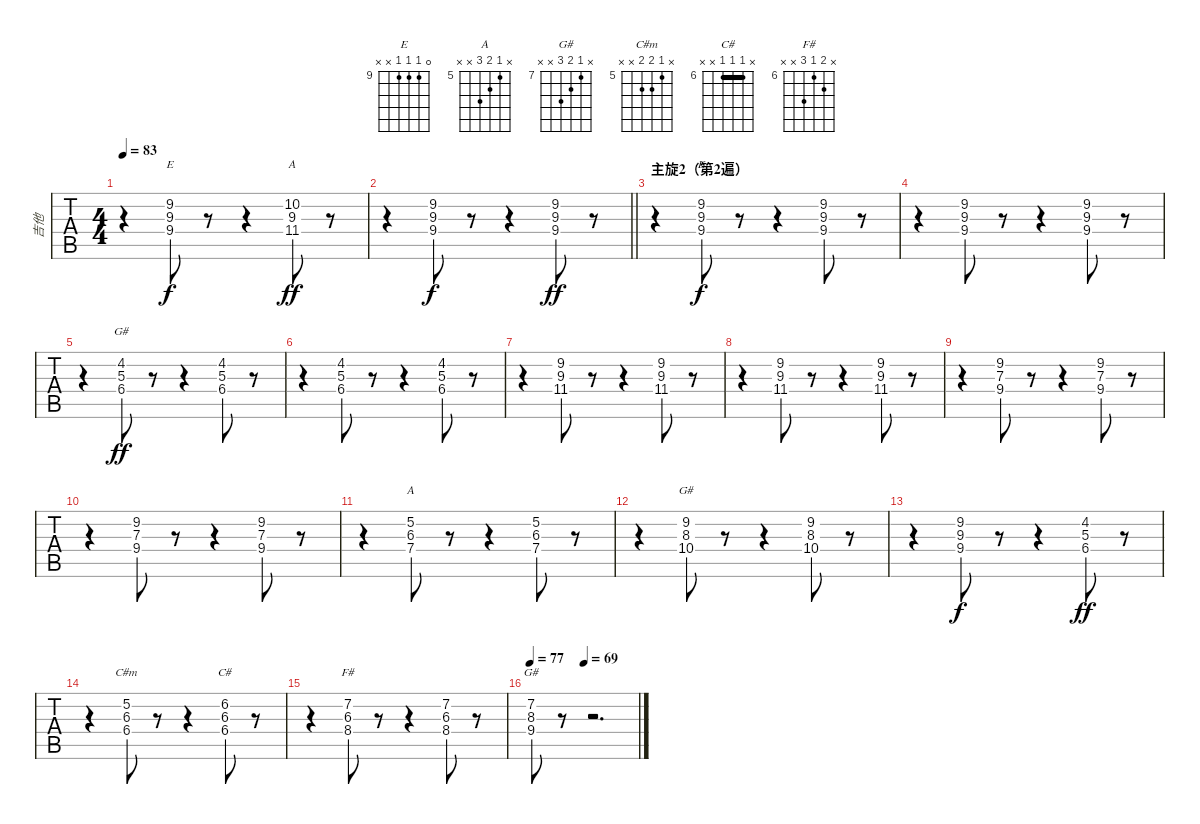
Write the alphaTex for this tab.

\track ("吉他" "吉他") {instrument electricguitarclean}
\staff {tabs}
\tuning (E4 B3 G3 D3 A2 E2) {hide}
\chord ("E" x 9 9 9 x x) {firstfret 9 barre 9}
\chord ("A" x 10 9 11 x x) {firstfret 9}
\chord ("E" 0 9 9 9 x x) {firstfret 9}
\chord ("G#" x 4 5 6 x x) {firstfret 4}
\chord ("A" x 5 6 7 x x) {firstfret 5}
\chord ("G#" x 9 8 10 x x) {firstfret 8}
\chord ("C#m" x 5 6 6 x x) {firstfret 5}
\chord ("C#" x 6 6 6 x x) {firstfret 6 barre 6}
\chord ("F#" x 7 6 8 x x) {firstfret 6}
\chord ("G#" x 7 8 9 x x) {firstfret 7}
\ts (4 4)
\tempo 83
\clef g2
\ks e
r.4{dy ff} (9.2{st} 9.3{st} 9.4).8{ch "E" dy f} r.8 r.4 (10.2{st} 9.3{st} 11.4).8{ch "A" dy ff} r.8 |
\barLineRight lightlight
r.4 (9.2{st} 9.3{st} 9.4).8{dy f} r.8 r.4 (9.2{st} 9.3{st} 9.4).8{dy ff} r.8 |
\section ("" "主旋2（第2遍）")
r.4 (9.2{st} 9.3{st} 9.4).8{ch "E" dy f} r.8 r.4 (9.2{st} 9.3{st} 9.4).8 r.8 |
r.4 (9.2{st} 9.3{st} 9.4).8 r.8 r.4 (9.2{st} 9.3{st} 9.4).8 r.8 |
r.4 (4.2{st} 5.3{st} 6.4{st}).8{ch "G#" dy ff} r.8 r.4 (4.2{st} 5.3{st} 6.4{st}).8 r.8 |
r.4 (4.2{st} 5.3{st} 6.4{st}).8 r.8 r.4 (4.2{st} 5.3{st} 6.4{st}).8 r.8 |
r.4 (9.2{st} 9.3{st} 11.4).8 r.8 r.4 (9.2{st} 9.3{st} 11.4).8 r.8 |
r.4 (9.2{st} 9.3{st} 11.4).8 r.8 r.4 (9.2{st} 9.3{st} 11.4).8 r.8 |
r.4 (9.2{st} 7.3{st} 9.4).8 r.8 r.4 (9.2{st} 7.3{st} 9.4).8 r.8 |
r.4 (9.2{st} 7.3{st} 9.4).8 r.8 r.4 (9.2{st} 7.3{st} 9.4).8 r.8 |
r.4 (5.2{st} 6.3{st} 7.4).8{ch "A"} r.8 r.4 (5.2{st} 6.3{st} 7.4).8 r.8 |
r.4 (9.2{st} 8.3 10.4).8{ch "G#"} r.8 r.4 (9.2{st} 8.3{st} 10.4).8 r.8 |
r.4 (9.2{st} 9.3{st} 9.4).8{dy f} r.8 r.4 (4.2{st} 5.3{st} 6.4{st}).8{dy ff} r.8 |
r.4 (5.2{st} 6.3{st} 6.4{st}).8{ch "C#m"} r.8 r.4 (6.2{st} 6.3{st} 6.4).8{ch "C#"} r.8 |
r.4 (7.2{st} 6.3{st} 8.4).8{ch "F#"} r.8 r.4 (7.2{st} 6.3{st} 8.4).8 r.8 |
\tempo 77
\tempo (69 0.5)
(7.2{st} 8.3{st} 9.4{st}).8{ch "G#"} r.8 r.2{d}
